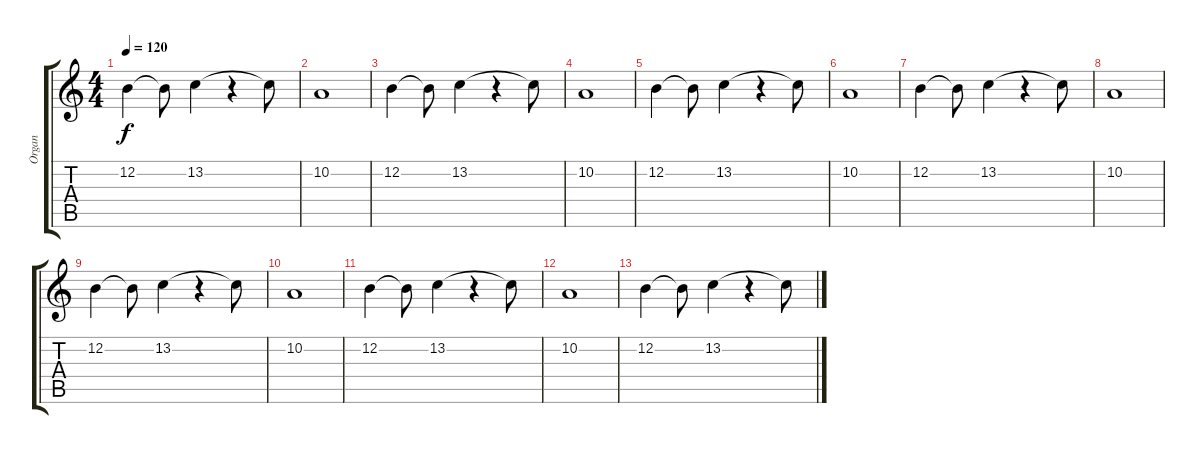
\track ("Organ" "Organ") {instrument churchorgan}
\staff {score tabs}
\tuning (E4 B3 G3 D3 A2 E2) {hide}
\ts (4 4)
\tempo 120
\clef g2
\ks c
12.2.4{dy f} 12.2{t}.8 13.2.4 r.4 13.2{t}.8 |
10.2.1 |
12.2.4 12.2{t}.8 13.2.4 r.4 13.2{t}.8 |
10.2.1 |
12.2.4 12.2{t}.8 13.2.4 r.4 13.2{t}.8 |
10.2.1 |
12.2.4 12.2{t}.8 13.2.4 r.4 13.2{t}.8 |
10.2.1 |
12.2.4 12.2{t}.8 13.2.4 r.4 13.2{t}.8 |
10.2.1 |
12.2.4 12.2{t}.8 13.2.4 r.4 13.2{t}.8 |
10.2.1 |
12.2.4 12.2{t}.8 13.2.4 r.4 13.2{t}.8
